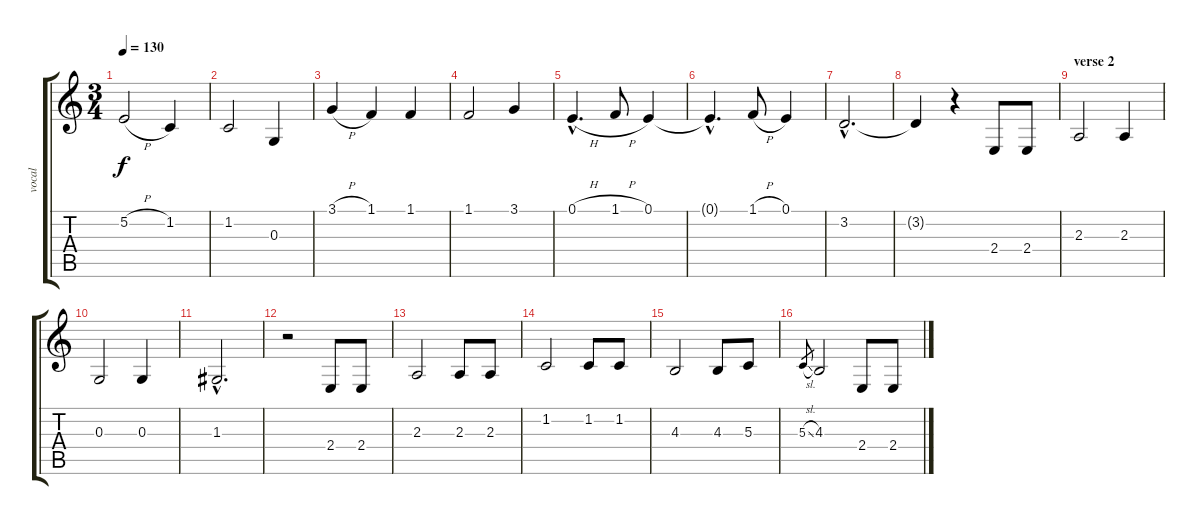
\track ("vocal" "vocal") {instrument viola}
\staff {score tabs}
\tuning (E4 B3 G3 D3 A2 E2) {hide}
\ts (3 4)
\tempo 130
\clef g2
\ks c
5.2{h}.2{dy f} 1.2.4 |
1.2.2 0.3.4 |
3.1{h}.4 1.1.4 1.1.4 |
1.1.2 3.1.4 |
0.1{h hac}.4{d} 1.1{h}.8 0.1.4 |
0.1{hac t}.4{d} 1.1{h}.8 0.1.4 |
3.2{hac}.2{d} |
3.2{t}.4 r.4 2.4.8 2.4.8 |
\section ("" "verse 2")
2.3.2 2.3.4 |
0.3.2 0.3.4 |
1.3{hac}.2{d} |
r.2 2.4.8 2.4.8 |
2.3.2 2.3.8 2.3.8 |
1.2.2 1.2.8 1.2.8 |
4.3.2 4.3.8 5.3.8 |
5.3{sl}.8{gr} 4.3.2 2.4.8 2.4.8
